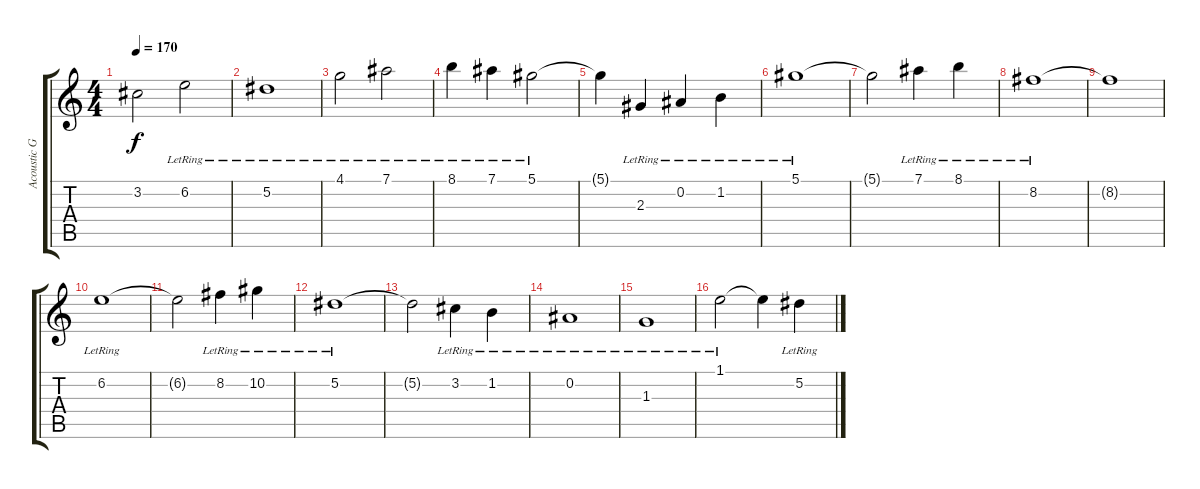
\track ("Acoustic Guitar 2" "Acoustic G") {instrument acousticguitarsteel}
\staff {score tabs}
\tuning (Eb4 Bb3 Gb3 Db3 Ab2 Eb2) {hide}
\ts (4 4)
\tempo 170
\clef g2
\ks c
3.2{t}.2{dy f} 6.2{lr}.2 |
5.2{lr}.1 |
4.1{lr}.2 7.1{lr}.2 |
8.1{lr}.4 7.1{lr}.4 5.1{lr}.2 |
5.1{t}.4 2.3{lr}.4 0.2{lr}.4 1.2{lr}.4 |
5.1{lr}.1 |
5.1{t}.2 7.1{lr}.4 8.1{lr}.4 |
8.2{lr}.1 |
8.2{t}.1 |
6.2{lr}.1 |
6.2{t}.2 8.2{lr}.4 10.2{lr}.4 |
5.2{lr}.1 |
5.2{t}.2 3.2{lr}.4 1.2{lr}.4 |
0.2{lr}.1 |
1.3{lr}.1 |
1.1{lr}.2 1.1{t}.4 5.2{lr}.4
